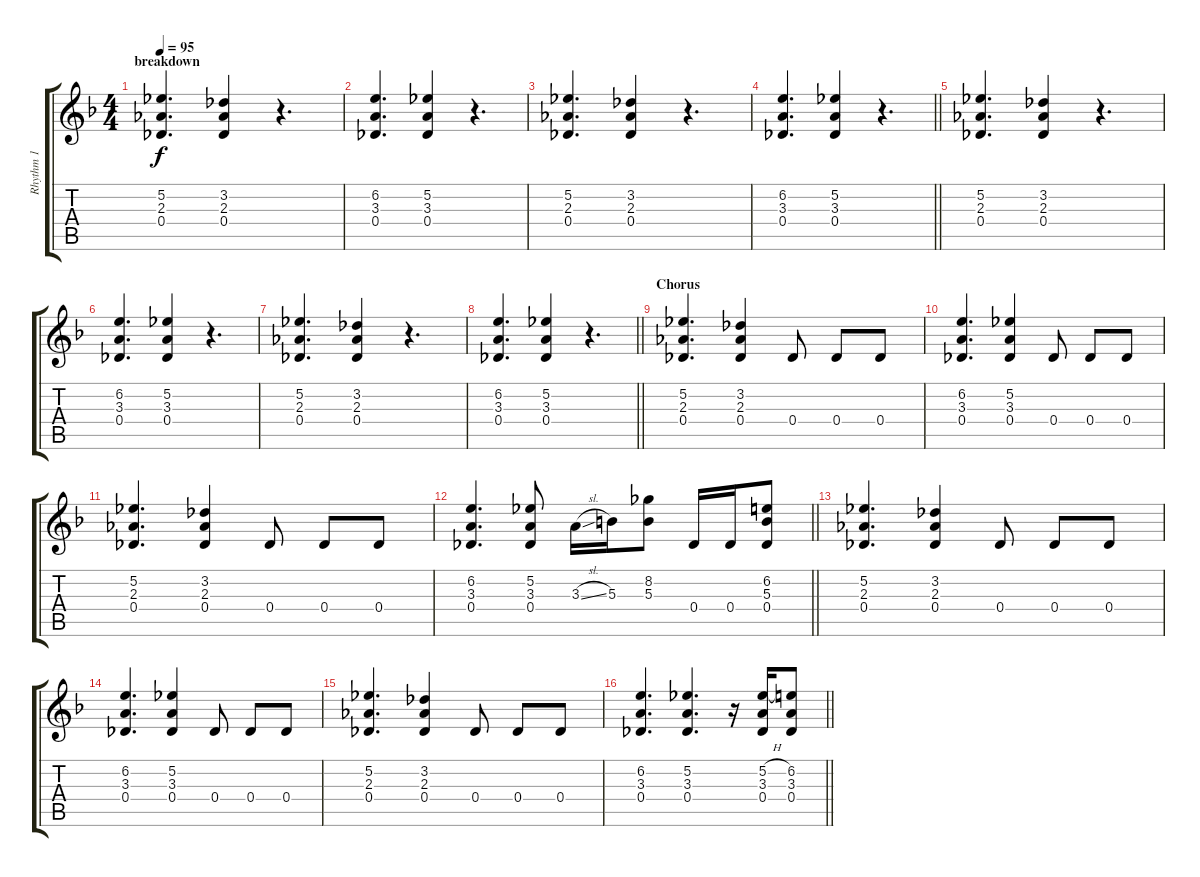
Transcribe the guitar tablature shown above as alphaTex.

\track ("Rhythm 1" "Rhythm 1") {instrument distortionguitar}
\staff {score tabs}
\tuning (Eb4 Bb3 Gb3 Db3 Ab2 Eb2) {hide}
\ts (4 4)
\section ("" "breakdown")
\tempo 95
\clef g2
\ks dminor
(5.2 2.3 0.4).4{d dy f} (3.2 2.3 0.4).4 r.4{d} |
(6.2 3.3 0.4).4{d} (5.2 3.3 0.4).4 r.4{d} |
(5.2 2.3 0.4).4{d} (3.2 2.3 0.4).4 r.4{d} |
\barLineRight lightlight
(6.2 3.3 0.4).4{d} (5.2 3.3 0.4).4 r.4{d} |
(5.2 2.3 0.4).4{d} (3.2 2.3 0.4).4 r.4{d} |
(6.2 3.3 0.4).4{d} (5.2 3.3 0.4).4 r.4{d} |
(5.2 2.3 0.4).4{d} (3.2 2.3 0.4).4 r.4{d} |
\barLineRight lightlight
(6.2 3.3 0.4).4{d} (5.2 3.3 0.4).4 r.4{d} |
\section ("" "Chorus")
(5.2 2.3 0.4).4{d} (3.2 2.3 0.4).4 0.4.8 0.4.8 0.4.8 |
(6.2 3.3 0.4).4{d} (5.2 3.3 0.4).4 0.4.8 0.4.8 0.4.8 |
(5.2 2.3 0.4).4{d} (3.2 2.3 0.4).4 0.4.8 0.4.8 0.4.8 |
\barLineRight lightlight
(6.2 3.3 0.4).4{d} (5.2 3.3 0.4).8 3.3{sl}.16 5.3.16 (8.2 5.3).8 0.4.16 0.4.16 (6.2 5.3 0.4).8 |
(5.2 2.3 0.4).4{d} (3.2 2.3 0.4).4 0.4.8 0.4.8 0.4.8 |
(6.2 3.3 0.4).4{d} (5.2 3.3 0.4).4 0.4.8 0.4.8 0.4.8 |
(5.2 2.3 0.4).4{d} (3.2 2.3 0.4).4 0.4.8 0.4.8 0.4.8 |
\barLineRight lightlight
(6.2 3.3 0.4).4{d} (5.2 3.3 0.4).4{d} r.16 (5.2{h} 3.3 0.4).16 (6.2 3.3 0.4).8
